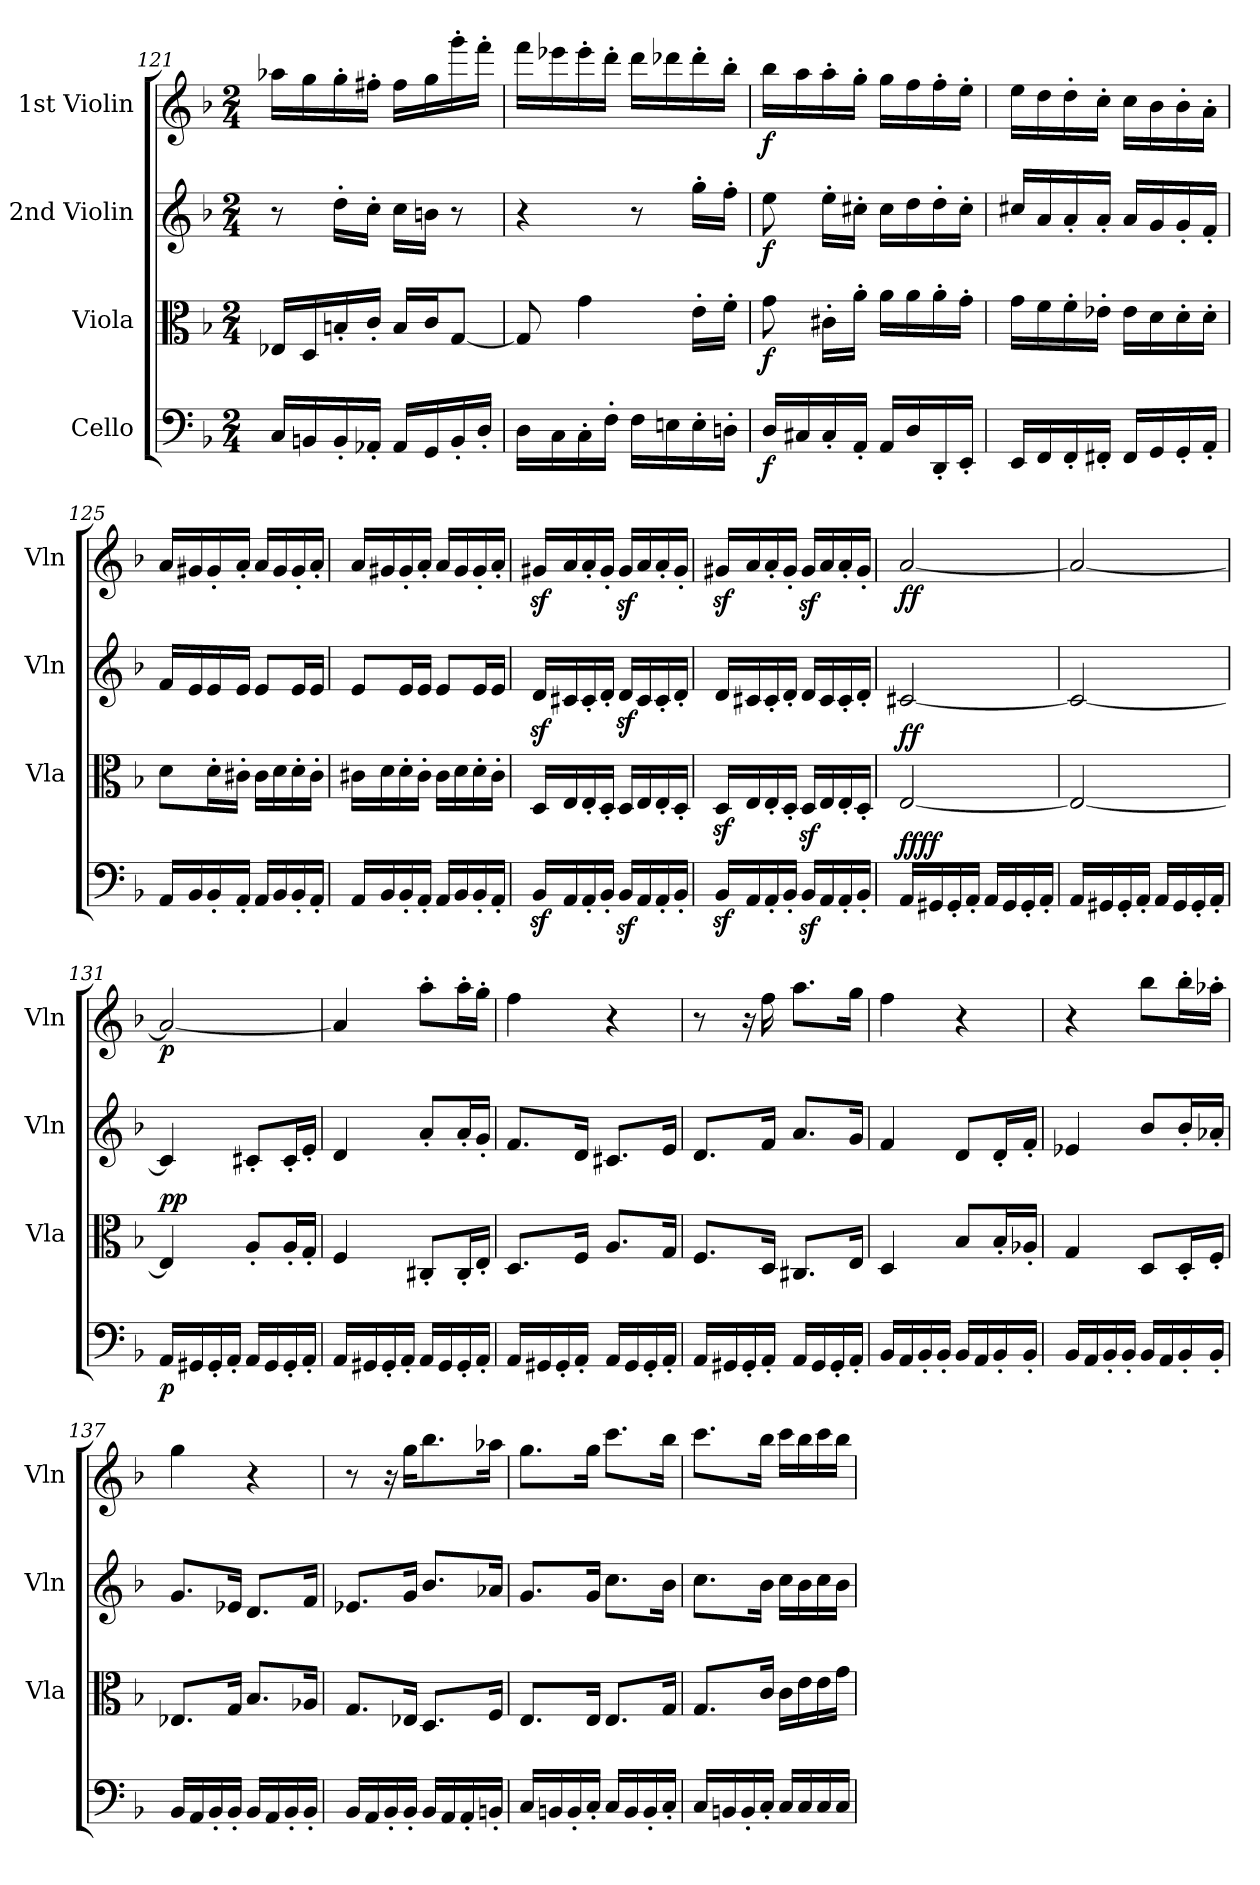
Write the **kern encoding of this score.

**kern	**dynam	**kern	**dynam	**kern	**dynam	**kern	**dynam
*part4	*part4	*part3	*part3	*part2	*part2	*part1	*part1
*staff4	*staff4	*staff3	*staff3	*staff2	*staff2	*staff1	*staff1
*I"Cello	*	*I"Viola	*	*I"2nd Violin	*	*I"1st Violin	*
*	*	*I'Vla	*	*I'Vln	*	*I'Vln	*
*clefF4	*	*clefC3	*	*clefG2	*	*clefG2	*
*k[b-]	*	*k[b-]	*	*k[b-]	*	*k[b-]	*
*F:	*	*F:	*	*F:	*	*F:	*
*M2/4	*	*M2/4	*	*M2/4	*	*M2/4	*
=121	=121	=121	=121	=121	=121	=121	=121
16C/LL	.	16E-X/LL	.	8r	.	16aa-X\LL	.
16BBn/	.	16D/	.	.	.	16gg\	.
16BB'/	.	16Bn'/	.	16dd'\LL	.	16gg'\	.
16AA-X'/JJ	.	16c'/JJ	.	16cc'\JJ	.	16ff#X'\JJ	.
16AA-/LL	.	16B/LL	.	16cc\LL	.	16ff#\LL	.
16GG/	.	16c/J	.	16bn\JJ	.	16gg\	.
16BB'/	.	[8G/J	.	8r	.	16ggg'\	.
16D'/JJ	.	.	.	.	.	16fff'\JJ	.
=122	=122	=122	=122	=122	=122	=122	=122
16D\LL	.	8G/]	.	4r	.	16fff\LL	.
16C\	.	.	.	.	.	16eee-X\	.
16C'\	.	4g\	.	.	.	16eee-'\	.
16F'\JJ	.	.	.	.	.	16ddd'\JJ	.
16F\LL	.	.	.	8r	.	16ddd\LL	.
16En\	.	.	.	.	.	16ddd-X\	.
16E'\	.	16e'\LL	.	16gg'\LL	.	16ddd-'\	.
16Dn'\JJ	.	16f'\JJ	.	16ff'\JJ	.	16bb-'\JJ	.
!!LO:LB:g=z
=123	=123	=123	=123	=123	=123	=123	=123
!	!LO:DY:b	!	!LO:DY:b	!	!LO:DY:b	!	!LO:DY:b
16D/LL	f	8g\	f	8ee\	f	16bb-\LL	f
16C#X/	.	.	.	.	.	16aa\	.
16C#'/	.	16c#X'\LL	.	16ee'\LL	.	16aa'\	.
16AA'/JJ	.	16a'\JJ	.	16cc#X'\JJ	.	16gg'\JJ	.
16AA/LL	.	16a\LL	.	16cc#\LL	.	16gg\LL	.
16D/	.	16a\	.	16dd\	.	16ff\	.
16DD'/	.	16a'\	.	16dd'\	.	16ff'\	.
16EE'/JJ	.	16g'\JJ	.	16cc#'\JJ	.	16ee'\JJ	.
=124	=124	=124	=124	=124	=124	=124	=124
16EE/LL	.	16g\LL	.	16cc#X/LL	.	16ee\LL	.
16FF/	.	16f\	.	16a/	.	16dd\	.
16FF'/	.	16f'\	.	16a'/	.	16dd'\	.
16FF#X'/JJ	.	16e-X'\JJ	.	16a'/JJ	.	16cc'\JJ	.
16FF#/LL	.	16e-\LL	.	16a/LL	.	16cc\LL	.
16GG/	.	16d\	.	16g/	.	16b-\	.
16GG'/	.	16d'\	.	16g'/	.	16b-'\	.
16AA'/JJ	.	16d'\JJ	.	16f'/JJ	.	16a'\JJ	.
!!LO:PB:g=z
=125	=125	=125	=125	=125	=125	=125	=125
16AA/LL	.	8d\L	.	16f/LL	.	16a/LL	.
16BB-/	.	.	.	16e/	.	16g#X/	.
16BB-'/	.	16d'\L	.	16e/	.	16g#'/	.
16AA'/JJ	.	16c#X'\JJ	.	16e/JJ	.	16a'/JJ	.
16AA/LL	.	16c#\LL	.	8e/L	.	16a/LL	.
16BB-/	.	16d\	.	.	.	16g#/	.
16BB-'/	.	16d'\	.	16e/L	.	16g#'/	.
16AA'/JJ	.	16c#'\JJ	.	16e/JJ	.	16a'/JJ	.
=126	=126	=126	=126	=126	=126	=126	=126
16AA/LL	.	16c#X\LL	.	8e/L	.	16a/LL	.
16BB-/	.	16d\	.	.	.	16g#X/	.
16BB-'/	.	16d'\	.	16e/L	.	16g#'/	.
16AA'/JJ	.	16c#'\JJ	.	16e/JJ	.	16a'/JJ	.
16AA/LL	.	16c#\LL	.	8e/L	.	16a/LL	.
16BB-/	.	16d\	.	.	.	16g#/	.
16BB-'/	.	16d'\	.	16e/L	.	16g#'/	.
16AA'/JJ	.	16c#'\JJ	.	16e/JJ	.	16a'/JJ	.
=127	=127	=127	=127	=127	=127	=127	=127
16BB-z>/LL	.	16D/LL	.	16dz</LL	.	16g#Xz</LL	.
16AA/	.	16E/	.	16c#X/	.	16a/	.
16AA'/	.	16E'/	.	16c#'/	.	16a'/	.
16BB-'/JJ	.	16D'/JJ	.	16d'/JJ	.	16g#'/JJ	.
16BB-z>/LL	.	16D/LL	.	16dz</LL	.	16g#z</LL	.
16AA/	.	16E/	.	16c#/	.	16a/	.
16AA'/	.	16E'/	.	16c#'/	.	16a'/	.
16BB-'/JJ	.	16D'/JJ	.	16d'/JJ	.	16g#'/JJ	.
=128	=128	=128	=128	=128	=128	=128	=128
16BB-z>/LL	.	16Dz>/LL	.	16d/LL	.	16g#Xz</LL	.
16AA/	.	16E/	.	16c#X/	.	16a/	.
16AA'/	.	16E'/	.	16c#'/	.	16a'/	.
16BB-'/JJ	.	16D'/JJ	.	16d'/JJ	.	16g#'/JJ	.
16BB-z>/LL	.	16Dz>/LL	.	16d/LL	.	16g#z</LL	.
16AA/	.	16E/	.	16c#/	.	16a/	.
16AA'/	.	16E'/	.	16c#'/	.	16a'/	.
16BB-'/JJ	.	16D'/JJ	.	16d'/JJ	.	16g#'/JJ	.
!!LO:LB:g=z
=129	=129	=129	=129	=129	=129	=129	=129
!	!LO:DY:b	!	!	!	!	!	!
!	!LO:DY:n=1:a	!	!LO:DY:a	!	!	!	!LO:DY:b
16AA/LL	ff ff	[2E/	ff	[2c#X/	.	[2a/	ff
16GG#X/	.	.	.	.	.	.	.
16GG#'/	.	.	.	.	.	.	.
16AA'/JJ	.	.	.	.	.	.	.
16AA/LL	.	.	.	.	.	.	.
16GG#/	.	.	.	.	.	.	.
16GG#'/	.	.	.	.	.	.	.
16AA'/JJ	.	.	.	.	.	.	.
=130	=130	=130	=130	=130	=130	=130	=130
16AA/LL	.	2E/_	.	2c#/_	.	2a/_	.
16GG#X/	.	.	.	.	.	.	.
16GG#'/	.	.	.	.	.	.	.
16AA'/JJ	.	.	.	.	.	.	.
16AA/LL	.	.	.	.	.	.	.
16GG#/	.	.	.	.	.	.	.
16GG#'/	.	.	.	.	.	.	.
16AA'/JJ	.	.	.	.	.	.	.
=131	=131	=131	=131	=131	=131	=131	=131
!	!LO:DY:b	!	!LO:DY:b	!	!	!	!
!	!	!	!LO:DY:n=1:a	!	!	!	!LO:DY:b
16AA/LL	p	4E/]	p p	4c#/]	.	2a/_	p
16GG#X/	.	.	.	.	.	.	.
16GG#'/	.	.	.	.	.	.	.
16AA'/JJ	.	.	.	.	.	.	.
16AA/LL	.	8A'/L	.	8c#X'/L	.	.	.
16GG#/	.	.	.	.	.	.	.
16GG#'/	.	16A'/L	.	16c#'/L	.	.	.
16AA'/JJ	.	16G'/JJ	.	16e'/JJ	.	.	.
=132	=132	=132	=132	=132	=132	=132	=132
16AA/LL	.	4F/	.	4d/	.	4a/]	.
16GG#X/	.	.	.	.	.	.	.
16GG#'/	.	.	.	.	.	.	.
16AA'/JJ	.	.	.	.	.	.	.
16AA/LL	.	8C#X'/L	.	8a'/L	.	8aa'\L	.
16GG#/	.	.	.	.	.	.	.
16GG#'/	.	16C#'/L	.	16a'/L	.	16aa'\L	.
16AA'/JJ	.	16E'/JJ	.	16g'/JJ	.	16gg'\JJ	.
!!LO:LB:g=z
=133	=133	=133	=133	=133	=133	=133	=133
16AA/LL	.	8.D/L	.	8.f/L	.	4ff\	.
16GG#X/	.	.	.	.	.	.	.
16GG#'/	.	.	.	.	.	.	.
16AA'/JJ	.	16F/Jk	.	16d/Jk	.	.	.
16AA/LL	.	8.A/L	.	8.c#X/L	.	4r	.
16GG#/	.	.	.	.	.	.	.
16GG#'/	.	.	.	.	.	.	.
16AA'/JJ	.	16G/Jk	.	16e/Jk	.	.	.
=134	=134	=134	=134	=134	=134	=134	=134
16AA/LL	.	8.F/L	.	8.d/L	.	8r	.
16GG#X/	.	.	.	.	.	.	.
16GG#'/	.	.	.	.	.	16r	.
16AA'/JJ	.	16D/Jk	.	16f/Jk	.	16ff\	.
16AA/LL	.	8.C#X/L	.	8.a/L	.	8.aa\L	.
16GG#/	.	.	.	.	.	.	.
16GG#'/	.	.	.	.	.	.	.
16AA'/JJ	.	16E/Jk	.	16g/Jk	.	16gg\Jk	.
=135	=135	=135	=135	=135	=135	=135	=135
16BB-/LL	.	4D/	.	4f/	.	4ff\	.
16AA/	.	.	.	.	.	.	.
16BB-'/	.	.	.	.	.	.	.
16BB-'/JJ	.	.	.	.	.	.	.
16BB-/LL	.	8B-/L	.	8d/L	.	4r	.
16AA/	.	.	.	.	.	.	.
16BB-'/	.	16B-'/L	.	16d'/L	.	.	.
16BB-'/JJ	.	16A-X'/JJ	.	16f'/JJ	.	.	.
=136	=136	=136	=136	=136	=136	=136	=136
16BB-/LL	.	4G/	.	4e-X/	.	4r	.
16AA/	.	.	.	.	.	.	.
16BB-'/	.	.	.	.	.	.	.
16BB-'/JJ	.	.	.	.	.	.	.
16BB-/LL	.	8D/L	.	8b-/L	.	8bb-\L	.
16AA/	.	.	.	.	.	.	.
16BB-'/	.	16D'/L	.	16b-'/L	.	16bb-'\L	.
16BB-'/JJ	.	16F'/JJ	.	16a-X'/JJ	.	16aa-X'\JJ	.
!!LO:PB:g=z
=137	=137	=137	=137	=137	=137	=137	=137
16BB-/LL	.	8.E-X/L	.	8.g/L	.	4gg\	.
16AA/	.	.	.	.	.	.	.
16BB-'/	.	.	.	.	.	.	.
16BB-'/JJ	.	16G/Jk	.	16e-X/Jk	.	.	.
16BB-/LL	.	8.B-/L	.	8.d/L	.	4r	.
16AA/	.	.	.	.	.	.	.
16BB-'/	.	.	.	.	.	.	.
16BB-'/JJ	.	16A-X/Jk	.	16f/Jk	.	.	.
=138	=138	=138	=138	=138	=138	=138	=138
16BB-/LL	.	8.G/L	.	8.e-X/L	.	8r	.
16AA/	.	.	.	.	.	.	.
16BB-'/	.	.	.	.	.	16r	.
16BB-'/JJ	.	16E-X/Jk	.	16g/Jk	.	16gg\KL	.
16BB-/LL	.	8.D/L	.	8.b-/L	.	8.bb-\	.
16AA/	.	.	.	.	.	.	.
16AA'/	.	.	.	.	.	.	.
16BBn'/JJ	.	16F/Jk	.	16a-X/Jk	.	16aa-X\Jk	.
=139	=139	=139	=139	=139	=139	=139	=139
16C/LL	.	8.E/L	.	8.g/L	.	8.gg\L	.
16BBn/	.	.	.	.	.	.	.
16BB'/	.	.	.	.	.	.	.
16C'/JJ	.	16E/Jk	.	16g/Jk	.	16gg\Jk	.
16C/LL	.	8.E/L	.	8.cc\L	.	8.ccc\L	.
16BB/	.	.	.	.	.	.	.
16BB'/	.	.	.	.	.	.	.
16C'/JJ	.	16G/Jk	.	16b-\Jk	.	16bb-\Jk	.
=140	=140	=140	=140	=140	=140	=140	=140
16C/LL	.	8.G/L	.	8.cc\L	.	8.ccc\L	.
16BBn/	.	.	.	.	.	.	.
16BB'/	.	.	.	.	.	.	.
16C'/JJ	.	16c/Jk	.	16b-\Jk	.	16bb-\Jk	.
16C/LL	.	16c\LL	.	16cc\LL	.	16ccc\LL	.
16C/	.	16e\	.	16b-\	.	16bb-\	.
16C/	.	16e\	.	16cc\	.	16ccc\	.
16C/JJ	.	16g\JJ	.	16b-\JJ	.	16bb-\JJ	.
=	=	=	=	=	=	=	=
*-	*-	*-	*-	*-	*-	*-	*-
